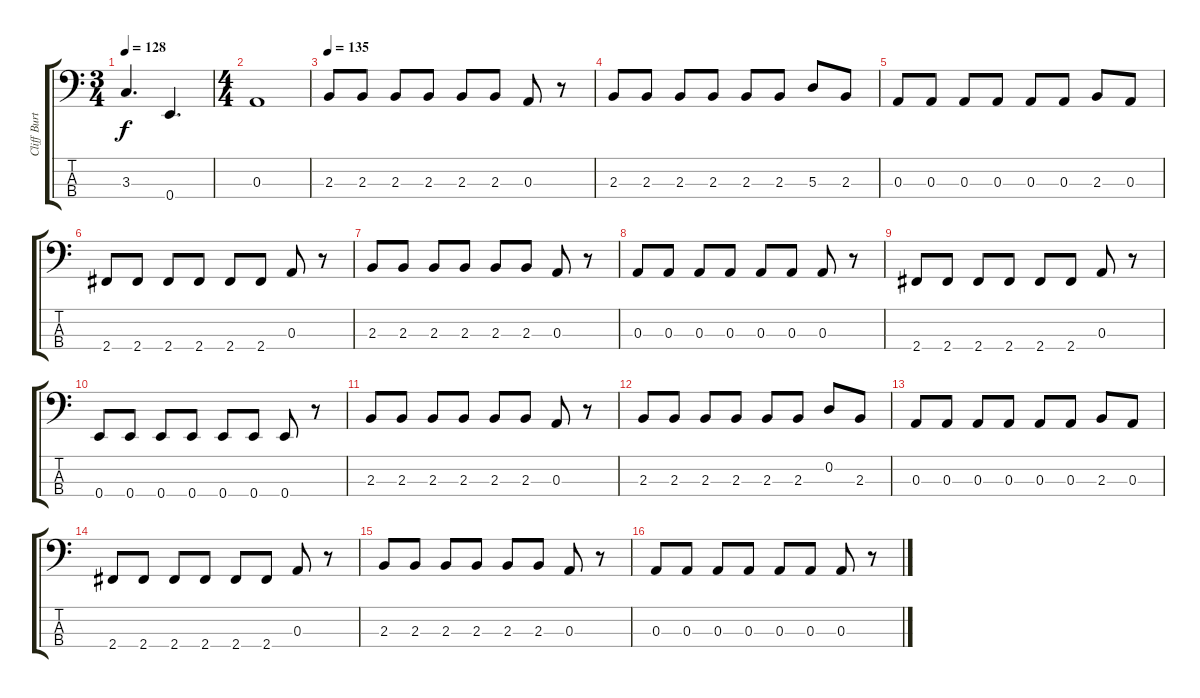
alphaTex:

\track ("Cliff Burton (Bass)" "Cliff Burt") {instrument acousticguitarsteel}
\staff {score tabs}
\tuning (G2 D2 A1 E1) {hide}
\ts (3 4)
\tempo 128
\clef f4
\ks c
3.3.4{d dy f} 0.4.4{d} |
\ts (4 4)
0.3.1 |
\tempo 135
2.3.8 2.3.8 2.3.8 2.3.8 2.3.8 2.3.8 0.3.8 r.8 |
2.3.8 2.3.8 2.3.8 2.3.8 2.3.8 2.3.8 5.3.8 2.3.8 |
0.3.8 0.3.8 0.3.8 0.3.8 0.3.8 0.3.8 2.3.8 0.3.8 |
2.4.8 2.4.8 2.4.8 2.4.8 2.4.8 2.4.8 0.3.8 r.8 |
2.3.8 2.3.8 2.3.8 2.3.8 2.3.8 2.3.8 0.3.8 r.8 |
0.3.8 0.3.8 0.3.8 0.3.8 0.3.8 0.3.8 0.3.8 r.8 |
2.4.8 2.4.8 2.4.8 2.4.8 2.4.8 2.4.8 0.3.8 r.8 |
0.4.8 0.4.8 0.4.8 0.4.8 0.4.8 0.4.8 0.4.8 r.8 |
2.3.8 2.3.8 2.3.8 2.3.8 2.3.8 2.3.8 0.3.8 r.8 |
2.3.8 2.3.8 2.3.8 2.3.8 2.3.8 2.3.8 0.2.8 2.3.8 |
0.3.8 0.3.8 0.3.8 0.3.8 0.3.8 0.3.8 2.3.8 0.3.8 |
2.4.8 2.4.8 2.4.8 2.4.8 2.4.8 2.4.8 0.3.8 r.8 |
2.3.8 2.3.8 2.3.8 2.3.8 2.3.8 2.3.8 0.3.8 r.8 |
0.3.8 0.3.8 0.3.8 0.3.8 0.3.8 0.3.8 0.3.8 r.8
